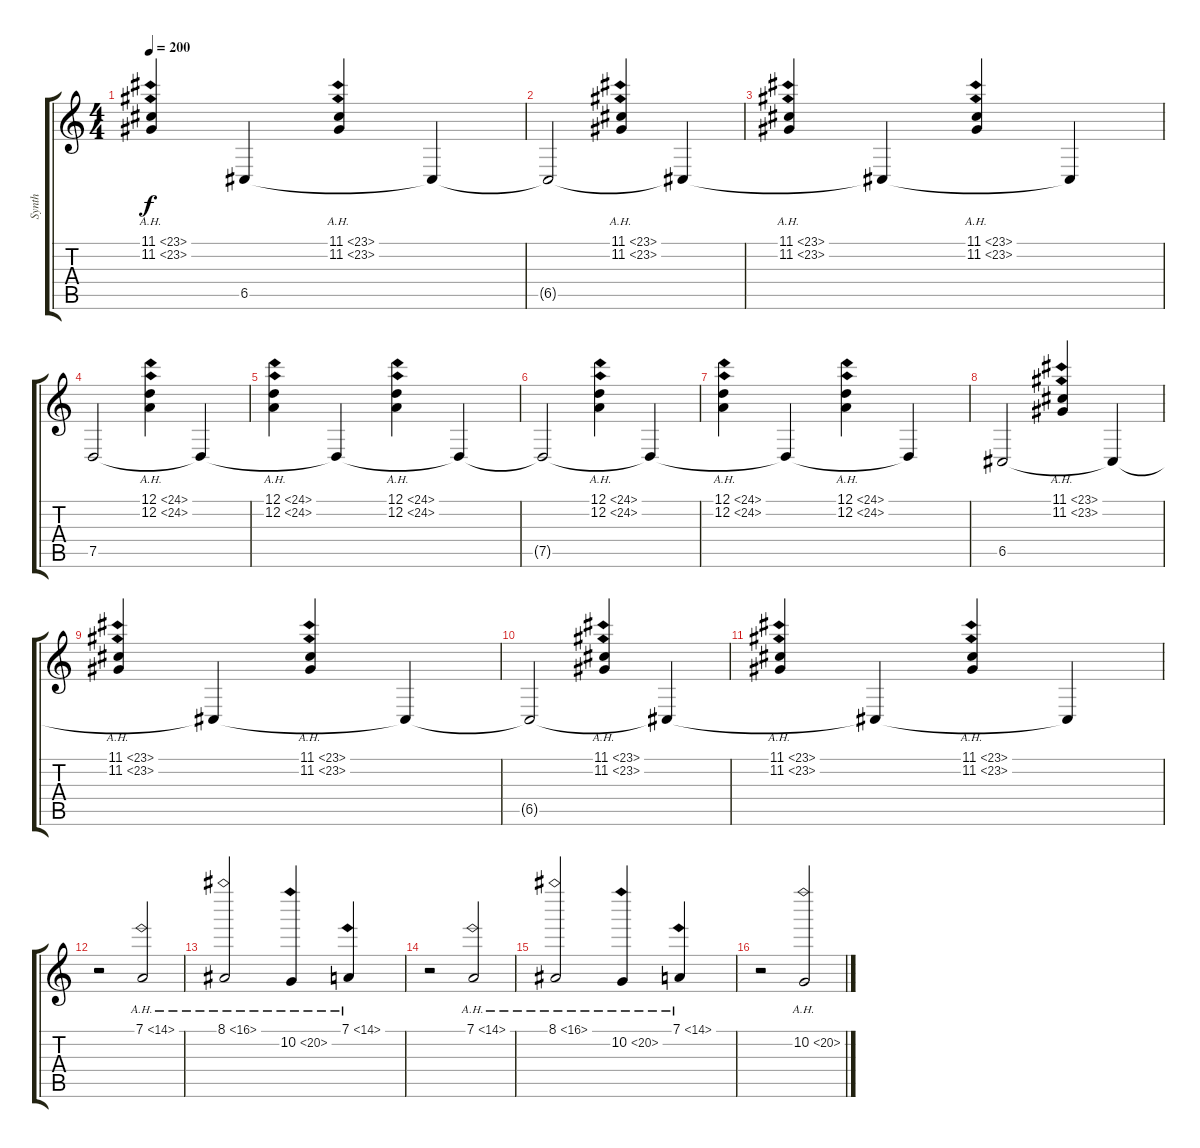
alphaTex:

\track ("Synth" "Synth") {instrument stringensemble1}
\staff {score tabs}
\tuning (D4 A3 F3 C3 G2 D2) {hide}
\ts (4 4)
\tempo 200
\clef g2
\ks c
(11.1{ah 12} 11.2{ah 12}).4{dy f} 6.5{t}.4 (11.1{ah 12} 11.2{ah 12}).4 6.5{t}.4 |
6.5{t}.2 (11.1{ah 12} 11.2{ah 12}).4 6.5{t}.4 |
(11.1{ah 12} 11.2{ah 12}).4 6.5{t}.4 (11.1{ah 12} 11.2{ah 12}).4 6.5{t}.4 |
7.5.2 (12.1{ah 12} 12.2{ah 12}).4 7.5{t}.4 |
(12.1{ah 12} 12.2{ah 12}).4 7.5{t}.4 (12.1{ah 12} 12.2{ah 12}).4 7.5{t}.4 |
7.5{t}.2 (12.1{ah 12} 12.2{ah 12}).4 7.5{t}.4 |
(12.1{ah 12} 12.2{ah 12}).4 7.5{t}.4 (12.1{ah 12} 12.2{ah 12}).4 7.5{t}.4 |
6.5.2 (11.1{ah 12} 11.2{ah 12}).4 6.5{t}.4 |
(11.1{ah 12} 11.2{ah 12}).4 6.5{t}.4 (11.1{ah 12} 11.2{ah 12}).4 6.5{t}.4 |
6.5{t}.2 (11.1{ah 12} 11.2{ah 12}).4 6.5{t}.4 |
(11.1{ah 12} 11.2{ah 12}).4 6.5{t}.4 (11.1{ah 12} 11.2{ah 12}).4 6.5{t}.4 |
r.2 7.1{ah 7}.2 |
8.1{ah 8}.2 10.2{ah 10}.4 7.1{ah 7}.4 |
r.2 7.1{ah 7}.2 |
8.1{ah 8}.2 10.2{ah 10}.4 7.1{ah 7}.4 |
r.2 10.2{ah 10}.2
